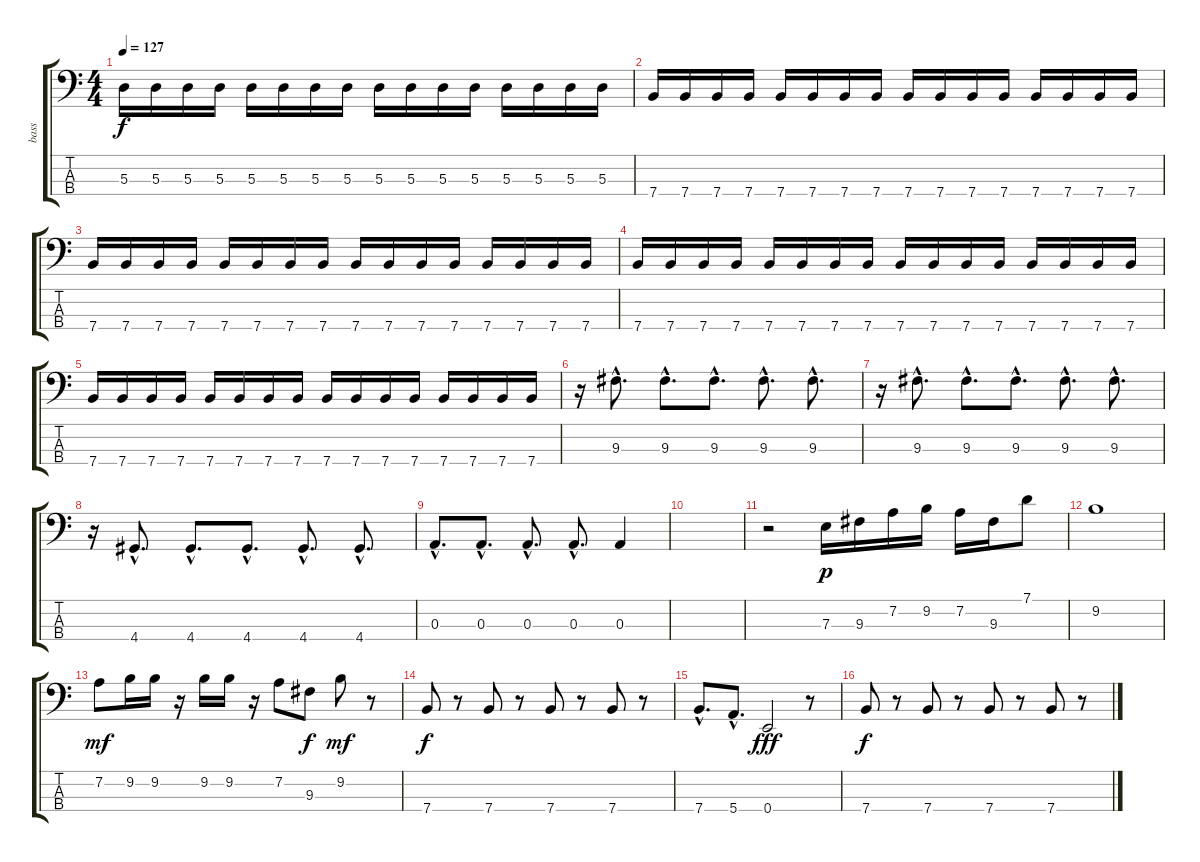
\track ("bass" "bass") {instrument electricbasspick}
\staff {score tabs}
\tuning (G2 D2 A1 E1) {hide}
\ts (4 4)
\tempo 127
\clef f4
\ks c
5.3.16{dy f} 5.3.16 5.3.16 5.3.16 5.3.16 5.3.16 5.3.16 5.3.16 5.3.16 5.3.16 5.3.16 5.3.16 5.3.16 5.3.16 5.3.16 5.3.16 |
7.4.16 7.4.16 7.4.16 7.4.16 7.4.16 7.4.16 7.4.16 7.4.16 7.4.16 7.4.16 7.4.16 7.4.16 7.4.16 7.4.16 7.4.16 7.4.16 |
7.4.16 7.4.16 7.4.16 7.4.16 7.4.16 7.4.16 7.4.16 7.4.16 7.4.16 7.4.16 7.4.16 7.4.16 7.4.16 7.4.16 7.4.16 7.4.16 |
7.4.16 7.4.16 7.4.16 7.4.16 7.4.16 7.4.16 7.4.16 7.4.16 7.4.16 7.4.16 7.4.16 7.4.16 7.4.16 7.4.16 7.4.16 7.4.16 |
7.4.16 7.4.16 7.4.16 7.4.16 7.4.16 7.4.16 7.4.16 7.4.16 7.4.16 7.4.16 7.4.16 7.4.16 7.4.16 7.4.16 7.4.16 7.4.16 |
r.16 9.3{hac}.8{d} 9.3{hac}.8{d} 9.3{hac}.8{d} 9.3{hac}.8{d} 9.3{hac}.8{d} |
r.16 9.3{hac}.8{d} 9.3{hac}.8{d} 9.3{hac}.8{d} 9.3{hac}.8{d} 9.3{hac}.8{d} |
r.16 4.4{hac}.8{d} 4.4{hac}.8{d} 4.4{hac}.8{d} 4.4{hac}.8{d} 4.4{hac}.8{d} |
0.3{hac}.8{d} 0.3{hac}.8{d} 0.3{hac}.8{d} 0.3{hac}.8{d} 0.3.4 |
|
r.2 7.3.16{dy p} 9.3.16 7.2.16 9.2.16 7.2.16 9.3.16 7.1.8 |
9.2.1 |
7.2.8{dy mf} 9.2.16 9.2.16 r.16 9.2.16 9.2.16 r.16 7.2.8 9.3.8{dy f} 9.2.8{dy mf} r.8 |
7.4.8{dy f} r.8 7.4.8 r.8 7.4.8 r.8 7.4.8 r.8 |
7.4{hac}.8{d} 5.4{hac}.8{d} 0.4.2{dy fff} r.8 |
7.4.8{dy f} r.8 7.4.8 r.8 7.4.8 r.8 7.4.8 r.8
